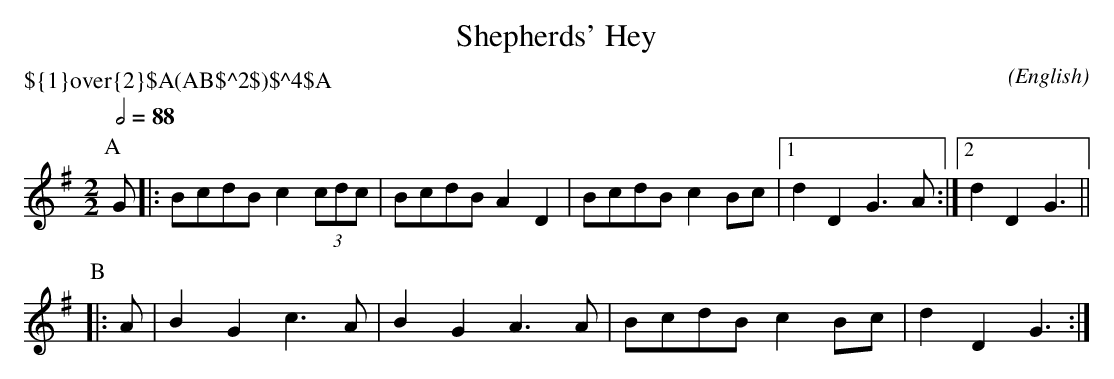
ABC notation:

X:1
T:Shepherds' Hey
M:2/2
C:
O:English
P:${1}\over{2}$A(AB$^2$)$^4$A
Q:1/2=88
K:G
P:A
L:1/8
 G |: BcdB c2 (3cdc | BcdB A2 D2 | BcdB c2 Bc |1 d2 D2 G3 A :|2 d2 D2 G3 ||
P:B
L:1/8
 |: A | B2 G2 c3 A | B2 G2 A3 A | BcdB c2 Bc | d2 D2 G3 :|
